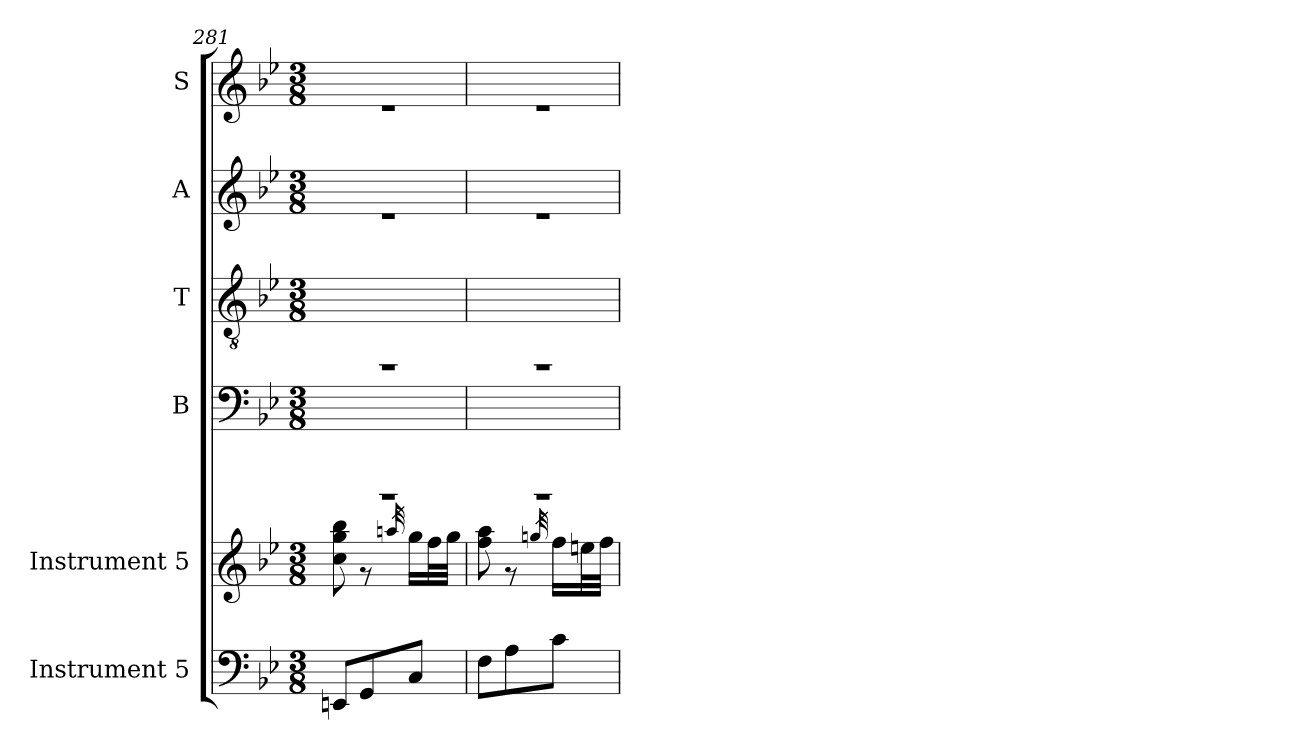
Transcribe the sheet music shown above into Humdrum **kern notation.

**kern	**kern	**kern	**kern	**kern	**kern
*part6	*part5	*part4	*part3	*part2	*part1
*staff6	*staff5	*staff4	*staff3	*staff2	*staff1
*I"Instrument 5	*I"Instrument 5	*I"B	*I"T	*I"A	*I"S
*	*	*I'B	*I'T	*I'A	*I'S
*clefF4	*clefG2	*clefF4	*clefGv2	*clefG2	*clefG2
*k[b-e-]	*k[b-e-]	*k[b-e-]	*k[b-e-]	*k[b-e-]	*k[b-e-]
*B-:	*B-:	*B-:	*B-:	*B-:	*B-:
*M3/8	*M3/8	*M3/8	*M3/8	*M3/8	*M3/8
=281	=281	=281	=281	=281	=281
8EEn/L	8gg\ 8cc\ 8bb-\	4.rBBBB	4.rEE	4.re	4.re
8GG/	8rf	.	.	.	.
.	32qaan/	.	.	.	.
8C/J	16gg\L	.	.	.	.
.	32ff\	.	.	.	.
.	32gg\J	.	.	.	.
=282	=282	=282	=282	=282	=282
8F\L	8ff\ 8aa\	4.rBBBB	4.rEE	4.re	4.re
8A\	8rf	.	.	.	.
.	32qggn/	.	.	.	.
8c\J	16ff\L	.	.	.	.
.	32een\	.	.	.	.
.	32ff\J	.	.	.	.
=	=	=	=	=	=
*-	*-	*-	*-	*-	*-
